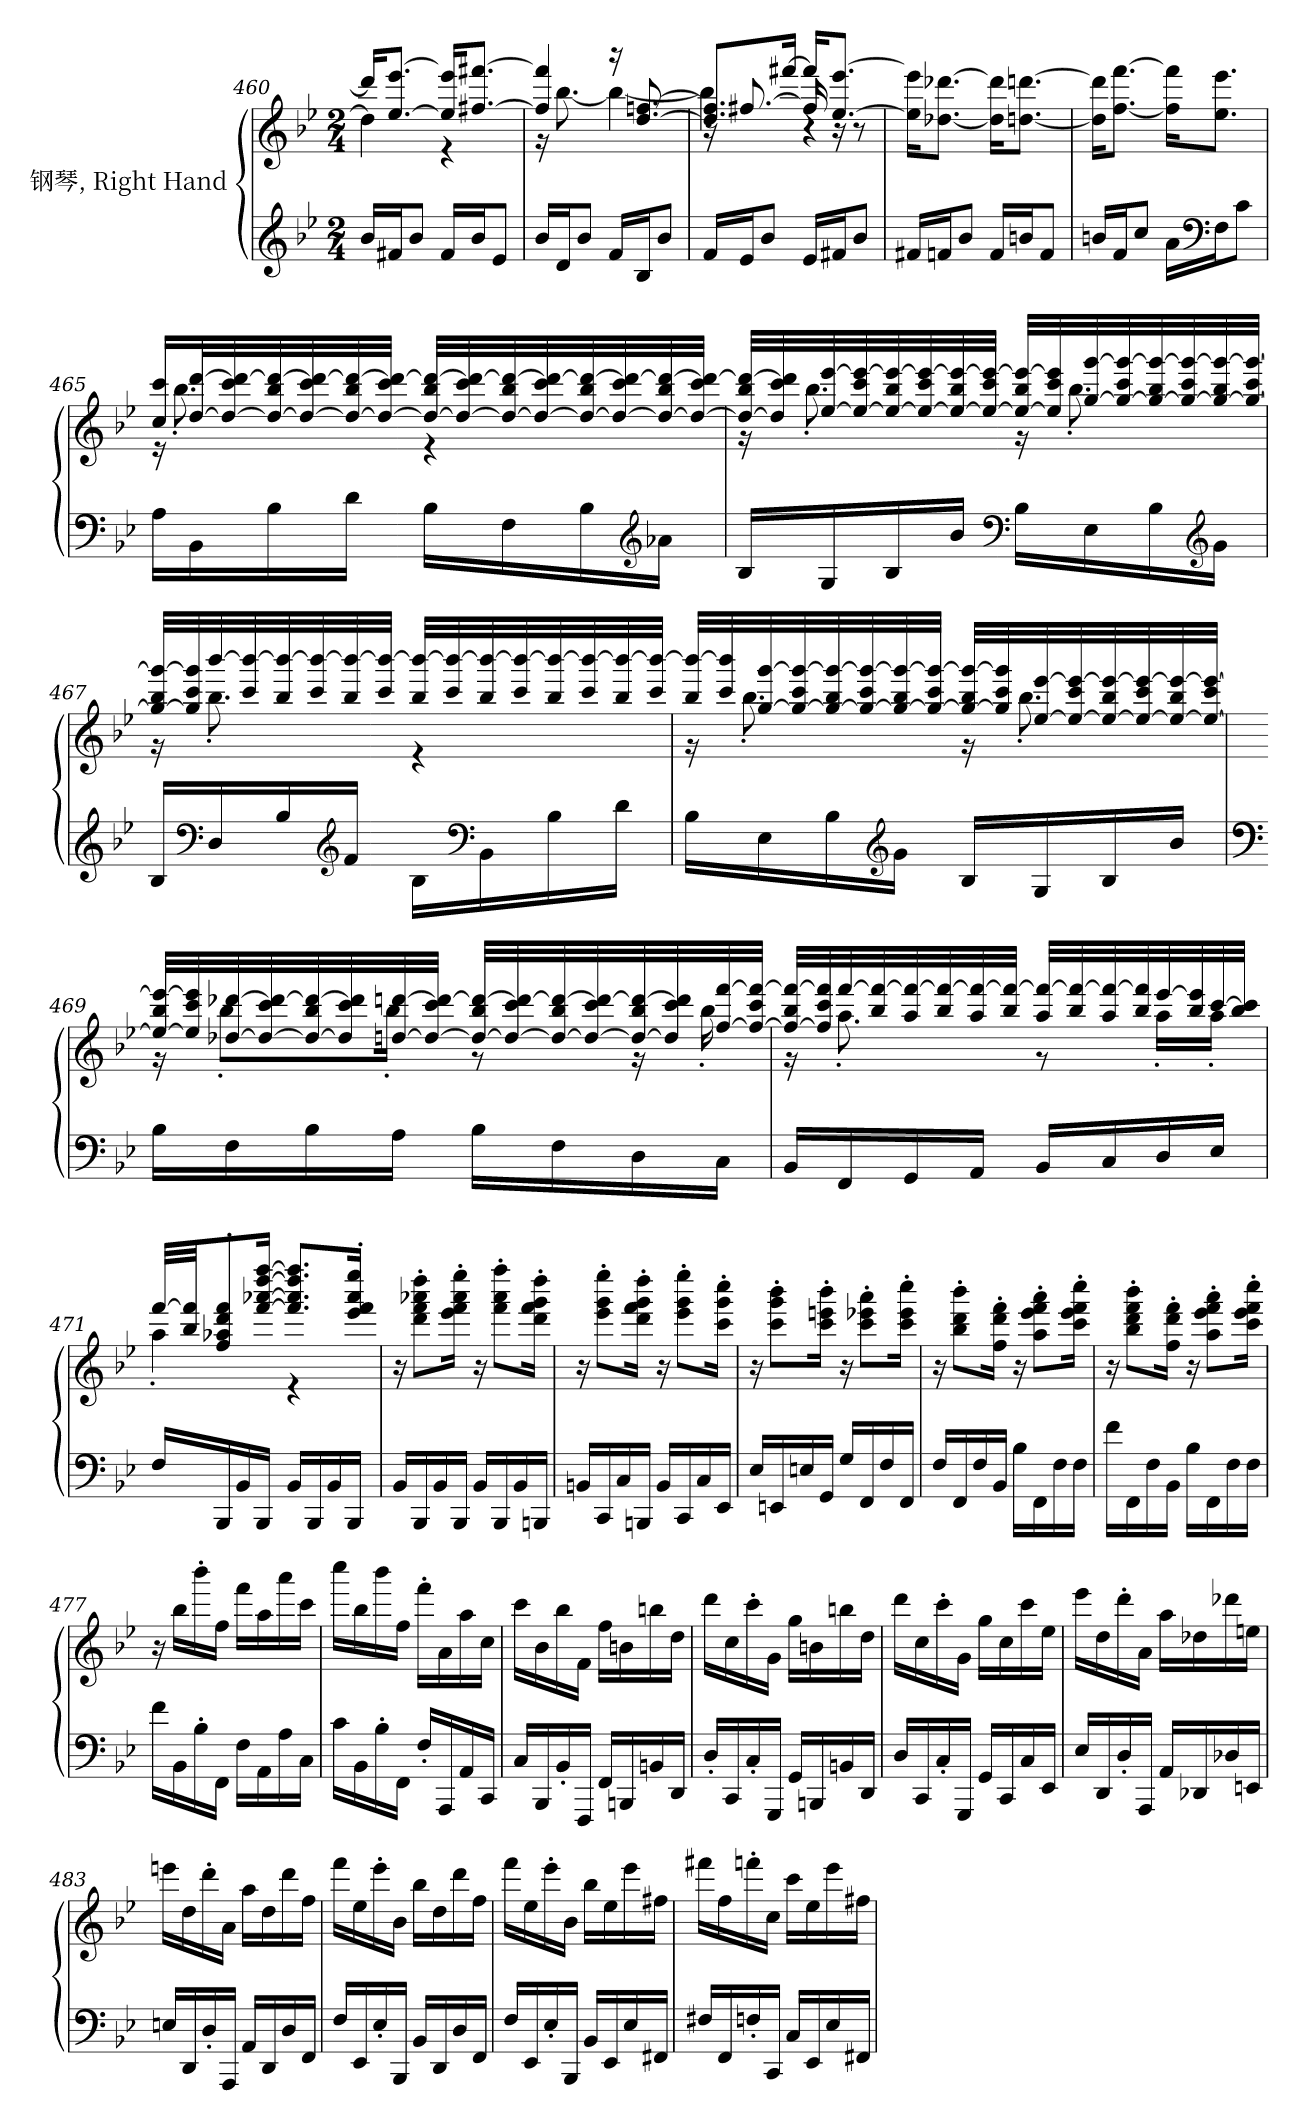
**kern	**kern
*part1	*part1
*staff2	*staff1
*I"钢琴, Right Hand	*
*clefG2	*clefG2
*k[b-e-]	*k[b-e-]
*M2/4	*M2/4
=460	=460
*	*^
16b-/LL	16ddd/KL]	4dd\]
*	*MM87	*
16f#X/J	[8.ee-/ [8.eee-/J	.
8b-/J	.	.
16f#/LL	16ee-/] 16eee-/]KL	4r
*	*MM87	*
16b-/J	[8.ff#X/ [8.fff#X/J	.
8e-/J	.	.
!!LO:LB:g=z	!!
=461	=461	=461
16b-/LL	4ff#/] 4fff#/]	16r
*	*MM92	*
16d/J	.	[8.bb-\
8b-/J	.	.
16f/LL	16r	4bb-\_
*	*MM92	*
16B-/J	[8.dd/ [8.ffn/	.
8b-/J	.	.
=462	=462	=462
*	*	*^
16f/LL	8.dd/] 8.ff/]L	4bb-\]	16r
*	*MM91	*	*
16e-/J	.	.	[8.ff#X/
8b-/J	.	.	.
.	[16fff#X/Jk	.	.
16e-/LL	16fff#/KL]	4r	16ff#/]
*	*MM89	*	*
16f#X/J	[8.ee-/ [8.eee-/J	.	16r
8b-/J	.	.	8r
*	*v	*v	*v
=463	=463
16f#X/LL	16ee-\] 16eee-\]KL
*	*MM89
16fn/J	[8.dd-X\ [8.ddd-X\J
8b-/J	.
16f/LL	16dd-\] 16ddd-\]KL
*	*MM89
16bn/J	[8.ddn\ [8.dddn\J
8f/J	.
=464	=464
16bn/LL	16dd\] 16ddd\]KL
16f/J	[8.ff\ [8.fff\J
8cc/J	.
16a\LL	16ff\] 16fff\]KL
*clefF4	*
*	*MM85
16F\J	8.ee-\ 8.eee-\J
8c\J	.
!!LO:LB:g=z
=465	=465
*	*MM73
*	*^
16A\LL	16cc/ 16ccc/LL	16r
*	*MM49	*
16BB-\	[32dd/ [32ddd/L	8.bb-'\
*	*MM94	*
.	32dd/_ 32ccc/ 32ddd/_	.
*	*MM104	*
16B-\	32dd/_ 32bb-/ 32ddd/_	.
*	*MM101	*
.	32dd/_ 32ccc/ 32ddd/_	.
*	*MM113	*
16d\JJ	32dd/_ 32bb-/ 32ddd/_	.
*	*MM110	*
.	32dd/_ 32ccc/ 32ddd/_JJJ	.
*	*MM108	*
16B-\LL	32dd/_ 32bb-/ 32ddd/_LLL	4r
*	*MM110	*
.	32dd/_ 32ccc/ 32ddd/_	.
16F\	32dd/_ 32bb-/ 32ddd/_	.
*	*MM111	*
.	32dd/_ 32ccc/ 32ddd/_	.
*	*MM106	*
16B-\	32dd/_ 32bb-/ 32ddd/_	.
*	*MM110	*
.	32dd/_ 32ccc/ 32ddd/_	.
*clefG2	*	*
*	*MM113	*
16a-X\JJ	32dd/_ 32bb-/ 32ddd/_	.
*	*MM111	*
.	32dd/_ 32ccc/ 32ddd/_JJJ	.
!!LO:PB:g=z	!!
=466	=466	=466
*	*MM108	*
16B-/LL	32dd/_ 32bb-/ 32ddd/_LLL	16r
*	*MM104	*
.	32dd/] 32ccc/ 32ddd/]	.
*	*MM110	*
16G/	[32ee-/ [32eee-/	8.bb-'\
*	*MM111	*
.	32ee-/_ 32ccc/ 32eee-/_	.
*	*MM108	*
16B-/	32ee-/_ 32bb-/ 32eee-/_	.
*	*MM110	*
.	32ee-/_ 32ccc/ 32eee-/_	.
*	*MM111	*
16b-/JJ	32ee-/_ 32bb-/ 32eee-/_	.
*	*MM110	*
.	32ee-/_ 32ccc/ 32eee-/_JJJ	.
*clefF4	*	*
*	*MM108	*
16B-\LL	32ee-/_ 32bb-/ 32eee-/_LLL	16r
.	32ee-/] 32ccc/ 32eee-/]	.
16E-\	[32gg/ [32ggg/	8.bb-'\
.	32gg/_ 32ccc/ 32ggg/_	.
*	*MM113	*
16B-\	32gg/_ 32bb-/ 32ggg/_	.
*	*MM111	*
.	32gg/_ 32ccc/ 32ggg/_	.
*clefG2	*	*
*	*MM113	*
16g\JJ	32gg/_ 32bb-/ 32ggg/_	.
*	*MM111	*
.	32gg/_ 32ccc/ 32ggg/_JJJ	.
!!LO:LB:g=z	!!
=467	=467	=467
*	*MM110	*
16B-/LL	32gg/_ 32bb-/ 32ggg/_LLL	16r
.	32gg/] 32ccc/ 32ggg/]	.
*clefF4	*	*
*	*MM113	*
16D/	[32bbb-/	8.bb-'\
.	32ccc/ 32bbb-/_	.
*	*MM110	*
16B-/	32bb-/ 32bbb-/_	.
*	*MM111	*
.	32ccc/ 32bbb-/_	.
*clefG2	*	*
*	*MM113	*
16f/JJ	32bb-/ 32bbb-/_	.
*	*MM111	*
.	32ccc/ 32bbb-/_JJJ	.
*	*MM113	*
16B-\LL	32bb-/ 32bbb-/_LLL	4r
.	32ccc/ 32bbb-/_	.
*clefF4	*	*
*	*MM111	*
16BB-\	32bb-/ 32bbb-/_	.
.	32ccc/ 32bbb-/_	.
16B-\	32bb-/ 32bbb-/_	.
.	32ccc/ 32bbb-/_	.
*	*MM113	*
16d\JJ	32bb-/ 32bbb-/_	.
*	*MM110	*
.	32ccc/ 32bbb-/_JJJ	.
!!LO:LB:g=z	!!
=468	=468	=468
*	*MM111	*
16B-\LL	32bb-/ 32bbb-/_LLL	16r
*	*MM113	*
.	32ccc/ 32bbb-/]	.
*	*MM111	*
16E-\	[32gg/ [32ggg/	8.bb-'\
*	*MM110	*
.	32gg/_ 32ccc/ 32ggg/_	.
16B-\	32gg/_ 32bb-/ 32ggg/_	.
.	32gg/_ 32ccc/ 32ggg/_	.
*clefG2	*	*
16g\JJ	32gg/_ 32bb-/ 32ggg/_	.
*	*MM111	*
.	32gg/_ 32ccc/ 32ggg/_JJJ	.
*	*MM113	*
16B-/LL	32gg/_ 32bb-/ 32ggg/_LLL	16r
*	*MM110	*
.	32gg/] 32ccc/ 32ggg/]	.
*	*MM111	*
16G/	[32ee-/ [32eee-/	8.bb-'\
*	*MM110	*
.	32ee-/_ 32ccc/ 32eee-/_	.
*	*MM113	*
16B-/	32ee-/_ 32bb-/ 32eee-/_	.
.	32ee-/_ 32ccc/ 32eee-/_	.
*	*MM110	*
16b-/JJ	32ee-/_ 32bb-/ 32eee-/_	.
.	32ee-/_ 32ccc/ 32eee-/_JJJ	.
!!LO:LB:g=z	!!
=469	=469	=469
*clefF4	*	*
*	*MM111	*
16B-\LL	32ee-/_ 32bb-/ 32eee-/_LLL	16r
*	*MM113	*
.	32ee-/] 32ccc/ 32eee-/]	.
16F\	[32dd-X/ [32ddd-X/	8bb-'\L
*	*MM111	*
.	32dd-/_ 32ccc/ 32ddd-/_	.
*	*MM110	*
16B-\	32dd-/_ 32bb-/ 32ddd-/_	.
*	*MM113	*
.	32dd-/] 32ccc/ 32ddd-/]	.
*	*MM111	*
16A\JJ	[32ddn/ [32dddn/	16bb-'\Jk
.	32dd/_ 32ccc/ 32ddd/_JJJ	.
16B-\LL	32dd/_ 32bb-/ 32ddd/_LLL	8r
*	*MM113	*
.	32dd/_ 32ccc/ 32ddd/_	.
*	*MM110	*
16F\	32dd/_ 32bb-/ 32ddd/_	.
*	*MM111	*
.	32dd/_ 32ccc/ 32ddd/_	.
16D\	32dd/_ 32bb-/ 32ddd/_	16r
*	*MM110	*
.	32dd/] 32ccc/ 32ddd/]	.
*	*MM108	*
16C\JJ	[32ff/ [32fff/	16bb-'\
.	32ff/_ 32ccc/ 32fff/_JJJ	.
!!LO:LB:g=z	!!
=470	=470	=470
16BB-/LL	32ff/_ 32bb-/ 32fff/_LLL	16r
*	*MM96	*
.	32ff/] 32ccc/ 32fff/]	.
*	*MM63	*
16FF/	[32fff/	8.aa'\
*	*MM99	*
.	32bb-/ 32fff/_	.
*	*MM110	*
16GG/	32aa/ 32fff/_	.
*	*MM108	*
.	32bb-/ 32fff/_	.
*	*MM111	*
16AA/JJ	32aa/ 32fff/_	.
*	*MM110	*
.	32bb-/ 32fff/_JJJ	.
16BB-/LL	32aa/ 32fff/_LLL	8r
.	32bb-/ 32fff/_	.
*	*MM111	*
16C/	32aa/ 32fff/_	.
.	32bb-/ 32fff/]	.
*	*MM108	*
16D/	[32eee-/	16aa'\LL
*	*MM110	*
.	32bb-/ 32eee-/]	.
16E-/JJ	[32ccc/	16aa'\JJ
*	*MM106	*
.	32bb-/ 32ccc/]JJJ	.
=471	=471	=471
*	*MM96	*
16F/LL	[32fff/LLL	4aa'\
*	*MM91	*
.	32bb-/ 32fff/]JJ	.
*	*MM77	*
16BBB-/	8ff/' 8aa-X/' 8ddd/' 8fff/'	.
16BB-/	.	.
*	*MM94	*
16BBB-/JJ	[16fff/ [16aaa-X/ [16dddd/ [16ffff/Jk	.
*	*MM101	*
16BB-/LL	8.fff/] 8.aaa-/] 8.dddd/] 8.ffff/]L	4r
16BBB-/	.	.
16BB-/	.	.
*	*MM111	*
16BBB-/JJ	16eee-/' 16fff/' 16aaa-/' 16eeee-/'Jk	.
*	*v	*v
!!LO:LB:g=z
=472	=472
*	*MM108
16BB-/LL	16r
*	*MM111
16BBB-/	8ddd\' 8fff\' 8aaa-X\' 8dddd\'L
16BB-/	.
*	*MM111
16BBB-/JJ	16eee-\' 16fff\' 16aaa-\' 16eeee-\'Jk
*	*MM113
16BB-/LL	16r
*	*MM111
16BBB-/	8fff\' 8aaa-\' 8ffff\'L
16BB-/	.
16BBBn/JJ	16ddd\' 16fff\' 16ggg\' 16dddd\'Jk
=473	=473
*	*MM111
16BBn/LL	16r
*	*MM113
16CC/	8eee-\' 8ggg\' 8eeee-\'L
16C/	.
16BBBn/JJ	16ddd\' 16fff\' 16ggg\' 16dddd\'Jk
16BB/LL	16r
16CC/	8eee-\' 8ggg\' 8eeee-\'L
16C/	.
*	*MM110
16EE-/JJ	16ccc\' 16ggg\' 16cccc\'Jk
=474	=474
*	*MM115
16E-/LL	16r
*	*MM113
16EEn/	8ccc\' 8ggg\' 8bbb-\'L
16En/	.
*	*MM110
16GG/JJ	16ccc\' 16eeen\' 16bbb-\'Jk
*	*MM115
16G/LL	16r
*	*MM113
16FF/	8ccc\' 8eee-X\' 8aaa\'L
16F/	.
*	*MM115
16FF/JJ	16ccc\' 16eee-\' 16cccc\'Jk
=475	=475
*	*MM111
16F/LL	16r
*	*MM115
16FF/	8bb-\' 8ddd\' 8bbb-\'L
16F/	.
16BB-/JJ	16ff\' 16ddd\' 16fff\'Jk
*	*MM115
16B-\LL	16r
*	*MM111
16FF\	8aa\' 8eee-\' 8fff\' 8aaa\'L
16F\	.
16F\JJ	16ccc\' 16eee-\' 16fff\' 16cccc\'Jk
!!LO:PB:g=z
=476	=476
*	*MM104
16f\LL	16r
*	*MM111
16FF\	8bb-\' 8ddd\' 8fff\' 8bbb-\'L
16F\	.
*	*MM111
16BB-\JJ	16ff\' 16ddd\' 16fff\'Jk
*	*MM110
16B-\LL	16r
16FF\	8aa\' 8eee-\' 8fff\' 8aaa\'L
16F\	.
*	*MM110
16F\JJ	16ccc\' 16eee-\' 16fff\' 16cccc\'Jk
=477	=477
*	*MM101
16f\LL	16r
*	*MM115
16BB-\	16bb-\LL
16B-'\	16bbb-'\
*	*MM113
16FF\JJ	16ff\JJ
*	*MM111
16F\LL	16fff\LL
16AA\	16aa\
*	*MM113
16A\	16aaa\
16C\JJ	16ccc\JJ
=478	=478
*	*MM104
16c\LL	16cccc\LL
*	*MM111
16BB-\	16bb-\
*	*MM113
16B-'\	16bbb-\
*	*MM111
16FF\JJ	16ff\JJ
*	*MM108
16F'/LL	16fff'\LL
*	*MM111
16AAA/	16a\
16AA/	16aa\
*	*MM113
16CC/JJ	16cc\JJ
=479	=479
*	*MM104
16C/LL	16ccc\LL
*	*MM111
16BBB-/	16b-\
*	*MM106
16BB-'/	16bb-\
*	*MM110
16FFF/JJ	16f\JJ
*	*MM111
16FF/LL	16ff\LL
*	*MM113
16BBBn/	16bn\
16BBn/	16bbn\
*	*MM111
16DD/JJ	16dd\JJ
!!LO:LB:g=z
=480	=480
*	*MM103
16D'/LL	16ddd\LL
*	*MM113
16CC/	16cc\
*	*MM108
16C'/	16ccc'\
*	*MM113
16GGG/JJ	16g\JJ
16GG/LL	16gg\LL
*	*MM111
16BBBn/	16bn\
*	*MM113
16BBn/	16bbn\
16DD/JJ	16dd\JJ
=481	=481
*	*MM104
16D/LL	16ddd\LL
*	*MM113
16CC/	16cc\
*	*MM108
16C'/	16ccc'\
*	*MM113
16GGG/JJ	16g\JJ
16GG/LL	16gg\LL
*	*MM110
16CC/	16cc\
16C/	16ccc\
*	*MM113
16EE-/JJ	16ee-\JJ
=482	=482
*	*MM106
16E-/LL	16eee-\LL
*	*MM113
16DD/	16dd\
*	*MM108
16D'/	16ddd'\
*	*MM113
16AAA/JJ	16a\JJ
*	*MM111
16AA/LL	16aa\LL
*	*MM113
16DD-X/	16dd-X\
16D-X/	16ddd-X\
*	*MM110
16EEn/JJ	16een\JJ
=483	=483
*	*MM103
16En/LL	16eeen\LL
*	*MM113
16DD/	16dd\
*	*MM108
16D'/	16ddd'\
*	*MM113
16AAA/JJ	16a\JJ
16AA/LL	16aa\LL
*	*MM110
16DD/	16dd\
*	*MM113
16D/	16ddd\
16FF/JJ	16ff\JJ
!!LO:LB:g=z
=484	=484
*	*MM110
16F/LL	16fff\LL
*	*MM113
16EE-/	16ee-\
*	*MM108
16E-'/	16eee-'\
*	*MM115
16BBB-/JJ	16b-\JJ
*	*MM111
16BB-/LL	16bb-\LL
*	*MM108
16DD/	16dd\
*	*MM115
16D/	16ddd\
*	*MM113
16FF/JJ	16ff\JJ
=485	=485
*	*MM108
16F/LL	16fff\LL
*	*MM111
16EE-/	16ee-\
*	*MM104
16E-'/	16eee-'\
*	*MM115
16BBB-/JJ	16b-\JJ
*	*MM113
16BB-/LL	16bb-\LL
*	*MM111
16EE-/	16ee-\
16E-/	16eee-\
*	*MM115
16FF#X/JJ	16ff#X\JJ
=486	=486
*	*MM110
16F#X/LL	16fff#X\LL
*	*MM113
16FF/	16ff\
*	*MM108
16Fn'/	16fffn'\
*	*MM113
16CC/JJ	16cc\JJ
16C/LL	16ccc\LL
*	*MM108
16EE-/	16ee-\
*	*MM115
16E-/	16eee-\
*	*MM111
16FF#X/JJ	16ff#X\JJ
=	=
*-	*-
